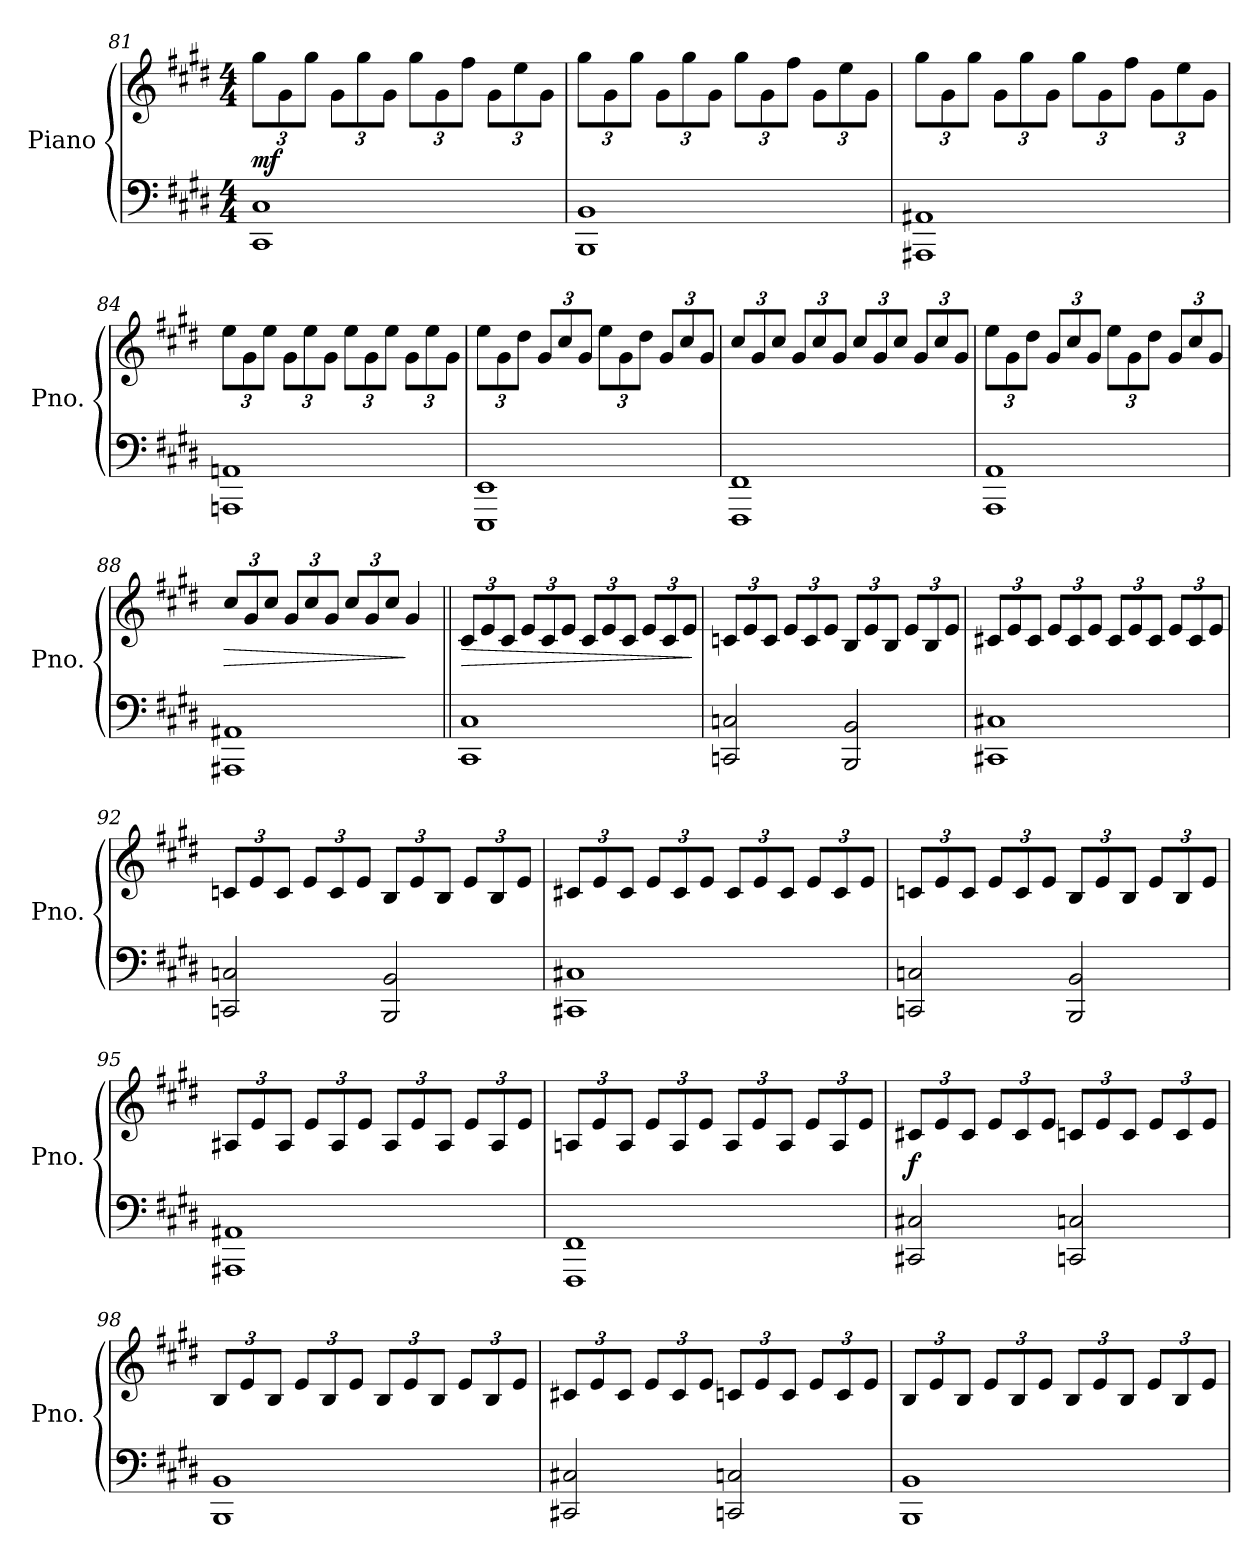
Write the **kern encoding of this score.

**kern	**kern	**dynam
*part1	*part1	*part1
*staff2	*staff1	*staff1/2
*I"Piano	*	*
*I'Pno.	*	*
*clefF4	*clefG2	*
*k[f#c#g#d#]	*k[f#c#g#d#]	*
*M4/4	*M4/4	*
*	*Xbrackettup	*
=81	=81	=81
!	!	!LO:DY:a=2
1CC# 1C#	12gg#\L	mf
.	12g#\	.
.	12gg#\J	.
.	12g#\L	.
.	12gg#\	.
.	12g#\J	.
.	12gg#\L	.
.	12g#\	.
.	12ff#\J	.
.	12g#\L	.
.	12ee\	.
.	12g#\J	.
=82	=82	=82
1BBB 1BB	12gg#\L	.
.	12g#\	.
.	12gg#\J	.
.	12g#\L	.
.	12gg#\	.
.	12g#\J	.
.	12gg#\L	.
.	12g#\	.
.	12ff#\J	.
.	12g#\L	.
.	12ee\	.
.	12g#\J	.
!!LO:LB:g=z
=83	=83	=83
1AAA#X 1AA#X	12gg#\L	.
.	12g#\	.
.	12gg#\J	.
.	12g#\L	.
.	12gg#\	.
.	12g#\J	.
.	12gg#\L	.
.	12g#\	.
.	12ff#\J	.
.	12g#\L	.
.	12ee\	.
.	12g#\J	.
=84	=84	=84
1AAAn 1AAn	12ee\L	.
.	12g#\	.
.	12ee\J	.
.	12g#\L	.
.	12ee\	.
.	12g#\J	.
.	12ee\L	.
.	12g#\	.
.	12ee\J	.
.	12g#\L	.
.	12ee\	.
.	12g#\J	.
=85	=85	=85
1EEE 1EE	12ee\L	.
.	12g#\	.
.	12dd#\J	.
.	12g#/L	.
.	12cc#/	.
.	12g#/J	.
.	12ee\L	.
.	12g#\	.
.	12dd#\J	.
.	12g#/L	.
.	12cc#/	.
.	12g#/J	.
!!LO:LB:g=z
=86	=86	=86
1FFF# 1FF#	12cc#/L	.
.	12g#/	.
.	12cc#/J	.
.	12g#/L	.
.	12cc#/	.
.	12g#/J	.
.	12cc#/L	.
.	12g#/	.
.	12cc#/J	.
.	12g#/L	.
.	12cc#/	.
.	12g#/J	.
=87	=87	=87
1AAA 1AA	12ee\L	.
.	12g#\	.
.	12dd#\J	.
.	12g#/L	.
.	12cc#/	.
.	12g#/J	.
.	12ee\L	.
.	12g#\	.
.	12dd#\J	.
.	12g#/L	.
.	12cc#/	.
.	12g#/J	.
=88	=88	=88
!	!	!LO:HP:b
1AAA#X 1AA#X	12cc#/L	>
.	12g#/	.
.	12cc#/J	.
.	12g#/L	.
.	12cc#/	.
.	12g#/J	.
.	12cc#/L	.
.	12g#/	.
.	12cc#/J	.
.	4g#/	]
!!LO:LB:g=z
=89||	=89||	=89||
!	!	!LO:HP:b
1CC# 1C#	12c#/L	>
.	12e/	.
.	12c#/J	.
.	12e/L	.
.	12c#/	.
.	12e/J	.
.	12c#/L	.
.	12e/	.
.	12c#/J	.
.	12e/L	.
.	12c#/	.
.	12e/J	.
.	.	]
=90	=90	=90
2CCn/ 2Cn/	12cn/L	.
.	12e/	.
.	12c/J	.
.	12e/L	.
.	12c/	.
.	12e/J	.
2BBB/ 2BB/	12B/L	.
.	12e/	.
.	12B/J	.
.	12e/L	.
.	12B/	.
.	12e/J	.
=91	=91	=91
1CC#X 1C#X	12c#X/L	.
.	12e/	.
.	12c#/J	.
.	12e/L	.
.	12c#/	.
.	12e/J	.
.	12c#/L	.
.	12e/	.
.	12c#/J	.
.	12e/L	.
.	12c#/	.
.	12e/J	.
!!LO:PB:g=z
=92	=92	=92
2CCn/ 2Cn/	12cn/L	.
.	12e/	.
.	12c/J	.
.	12e/L	.
.	12c/	.
.	12e/J	.
2BBB/ 2BB/	12B/L	.
.	12e/	.
.	12B/J	.
.	12e/L	.
.	12B/	.
.	12e/J	.
=93	=93	=93
1CC#X 1C#X	12c#X/L	.
.	12e/	.
.	12c#/J	.
.	12e/L	.
.	12c#/	.
.	12e/J	.
.	12c#/L	.
.	12e/	.
.	12c#/J	.
.	12e/L	.
.	12c#/	.
.	12e/J	.
=94	=94	=94
2CCn/ 2Cn/	12cn/L	.
.	12e/	.
.	12c/J	.
.	12e/L	.
.	12c/	.
.	12e/J	.
2BBB/ 2BB/	12B/L	.
.	12e/	.
.	12B/J	.
.	12e/L	.
.	12B/	.
.	12e/J	.
!!LO:LB:g=z
=95	=95	=95
1AAA#X 1AA#X	12A#X/L	.
.	12e/	.
.	12A#/J	.
.	12e/L	.
.	12A#/	.
.	12e/J	.
.	12A#/L	.
.	12e/	.
.	12A#/J	.
.	12e/L	.
.	12A#/	.
.	12e/J	.
=96	=96	=96
1FFF# 1FF#	12An/L	.
.	12e/	.
.	12A/J	.
.	12e/L	.
.	12A/	.
.	12e/J	.
.	12A/L	.
.	12e/	.
.	12A/J	.
.	12e/L	.
.	12A/	.
.	12e/J	.
=97	=97	=97
!	!	!LO:DY:b
2CC#X/ 2C#X/	12c#X/L	f
.	12e/	.
.	12c#/J	.
.	12e/L	.
.	12c#/	.
.	12e/J	.
2CCn/ 2Cn/	12cn/L	.
.	12e/	.
.	12c/J	.
.	12e/L	.
.	12c/	.
.	12e/J	.
!!LO:LB:g=z
=98	=98	=98
1BBB 1BB	12B/L	.
.	12e/	.
.	12B/J	.
.	12e/L	.
.	12B/	.
.	12e/J	.
.	12B/L	.
.	12e/	.
.	12B/J	.
.	12e/L	.
.	12B/	.
.	12e/J	.
=99	=99	=99
2CC#X/ 2C#X/	12c#X/L	.
.	12e/	.
.	12c#/J	.
.	12e/L	.
.	12c#/	.
.	12e/J	.
2CCn/ 2Cn/	12cn/L	.
.	12e/	.
.	12c/J	.
.	12e/L	.
.	12c/	.
.	12e/J	.
=100	=100	=100
1BBB 1BB	12B/L	.
.	12e/	.
.	12B/J	.
.	12e/L	.
.	12B/	.
.	12e/J	.
.	12B/L	.
.	12e/	.
.	12B/J	.
.	12e/L	.
.	12B/	.
.	12e/J	.
=	=	=
*-	*-	*-
